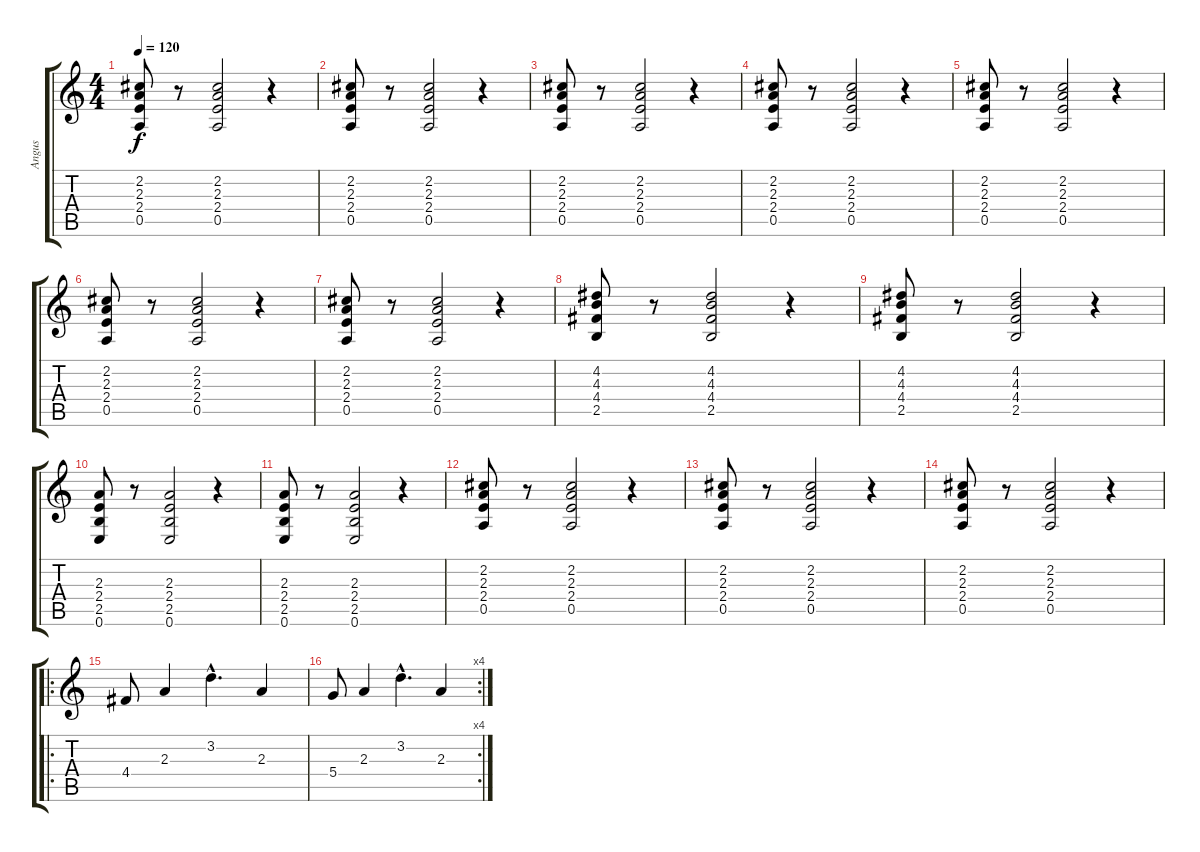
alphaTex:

\track ("Angus" "Angus") {instrument distortionguitar}
\staff {score tabs}
\tuning (E4 B3 G3 D3 A2 E2) {hide}
\ts (4 4)
\tempo 120
\clef g2
\ks c
(2.2 2.3 2.4 0.5).8{dy f} r.8 (2.2 2.3 2.4 0.5).2 r.4 |
(2.2 2.3 2.4 0.5).8 r.8 (2.2 2.3 2.4 0.5).2 r.4 |
(2.2 2.3 2.4 0.5).8 r.8 (2.2 2.3 2.4 0.5).2 r.4 |
(2.2 2.3 2.4 0.5).8 r.8 (2.2 2.3 2.4 0.5).2 r.4 |
(2.2 2.3 2.4 0.5).8 r.8 (2.2 2.3 2.4 0.5).2 r.4 |
(2.2 2.3 2.4 0.5).8 r.8 (2.2 2.3 2.4 0.5).2 r.4 |
(2.2 2.3 2.4 0.5).8 r.8 (2.2 2.3 2.4 0.5).2 r.4 |
(4.2 4.3 4.4 2.5).8 r.8 (4.2 4.3 4.4 2.5).2 r.4 |
(4.2 4.3 4.4 2.5).8 r.8 (4.2 4.3 4.4 2.5).2 r.4 |
(2.3 2.4 2.5 0.6).8 r.8 (2.3 2.4 2.5 0.6).2 r.4 |
(2.3 2.4 2.5 0.6).8 r.8 (2.3 2.4 2.5 0.6).2 r.4 |
(2.2 2.3 2.4 0.5).8 r.8 (2.2 2.3 2.4 0.5).2 r.4 |
(2.2 2.3 2.4 0.5).8 r.8 (2.2 2.3 2.4 0.5).2 r.4 |
(2.2 2.3 2.4 0.5).8 r.8 (2.2 2.3 2.4 0.5).2 r.4 |
\ro
4.4.8 2.3.4 3.2{hac}.4{d} 2.3.4 |
\rc 4
5.4.8 2.3.4 3.2{hac}.4{d} 2.3.4
